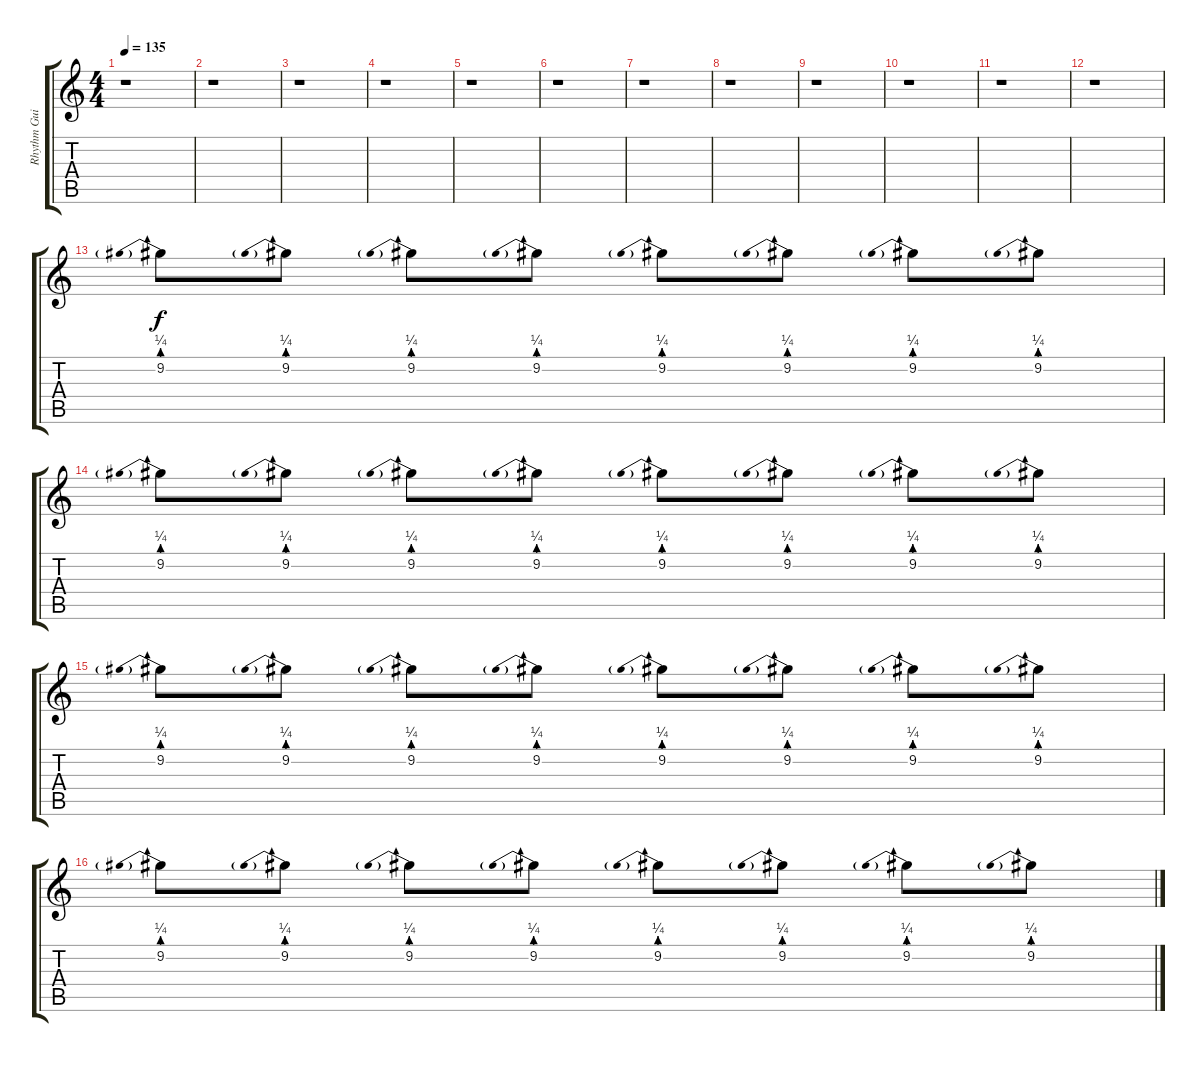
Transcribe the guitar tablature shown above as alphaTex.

\track ("Rhythm Guitar 2" "Rhythm Gui") {instrument distortionguitar}
\staff {score tabs}
\tuning (E4 B3 G3 D3 A2 E2) {hide}
\ts (4 4)
\tempo 135
\clef g2
\ks c
r.1{dy f} |
r.1 |
r.1 |
r.1 |
r.1 |
r.1 |
r.1 |
r.1 |
r.1 |
r.1 |
r.1 |
r.1 |
9.2{be (prebend 0 1 60 1)}.8 9.2{be (prebend 0 1 60 1)}.8 9.2{be (prebend 0 1 60 1)}.8 9.2{be (prebend 0 1 60 1)}.8 9.2{be (prebend 0 1 60 1)}.8 9.2{be (prebend 0 1 60 1)}.8 9.2{be (prebend 0 1 60 1)}.8 9.2{be (prebend 0 1 60 1)}.8 |
9.2{be (prebend 0 1 60 1)}.8 9.2{be (prebend 0 1 60 1)}.8 9.2{be (prebend 0 1 60 1)}.8 9.2{be (prebend 0 1 60 1)}.8 9.2{be (prebend 0 1 60 1)}.8 9.2{be (prebend 0 1 60 1)}.8 9.2{be (prebend 0 1 60 1)}.8 9.2{be (prebend 0 1 60 1)}.8 |
9.2{be (prebend 0 1 60 1)}.8 9.2{be (prebend 0 1 60 1)}.8 9.2{be (prebend 0 1 60 1)}.8 9.2{be (prebend 0 1 60 1)}.8 9.2{be (prebend 0 1 60 1)}.8 9.2{be (prebend 0 1 60 1)}.8 9.2{be (prebend 0 1 60 1)}.8 9.2{be (prebend 0 1 60 1)}.8 |
9.2{be (prebend 0 1 60 1)}.8 9.2{be (prebend 0 1 60 1)}.8 9.2{be (prebend 0 1 60 1)}.8 9.2{be (prebend 0 1 60 1)}.8 9.2{be (prebend 0 1 60 1)}.8 9.2{be (prebend 0 1 60 1)}.8 9.2{be (prebend 0 1 60 1)}.8 9.2{be (prebend 0 1 60 1)}.8
